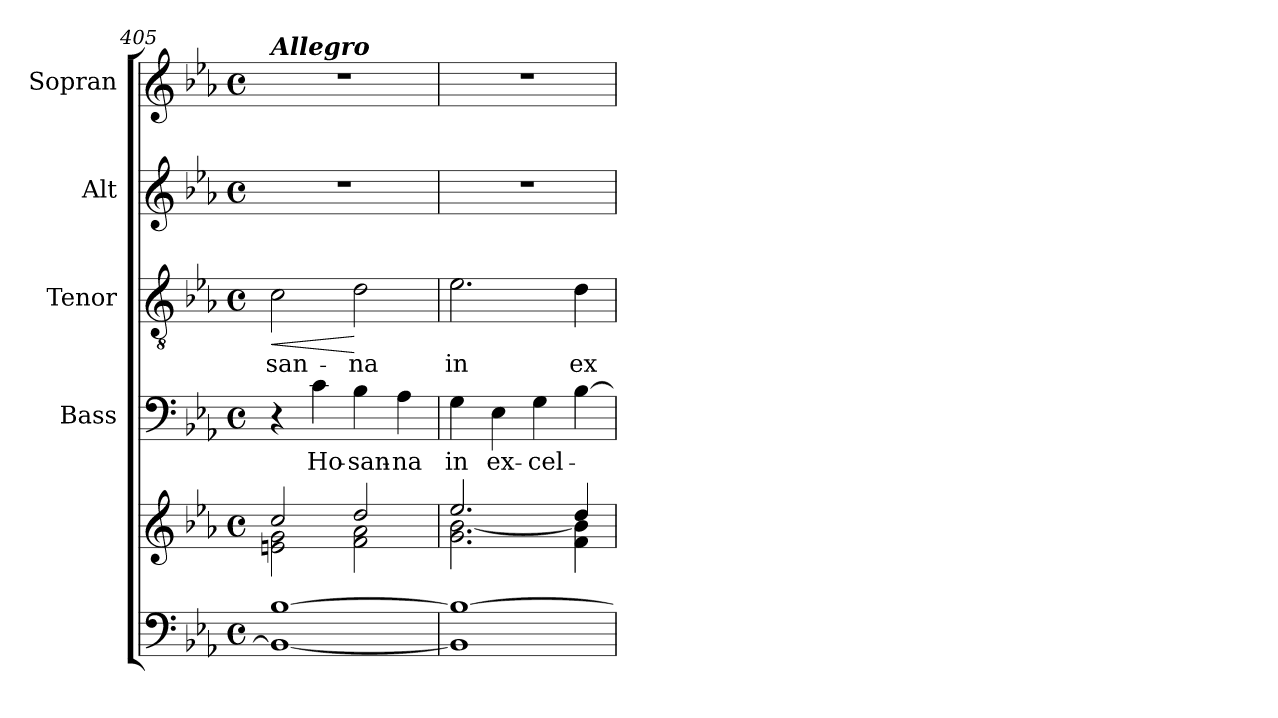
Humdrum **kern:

**kern	**kern	**kern	**text	**kern	**text	**dynam	**kern	**kern
*part5	*part5	*part4	*part4	*part3	*part3	*part3	*part2	*part1
*staff6	*staff5	*staff4	*staff4	*staff3	*staff3	*staff3	*staff2	*staff1
*	*	*I"Bass	*	*I"Tenor	*	*	*I"Alt	*I"Sopran
*	*	*I'B.	*	*I'T.	*	*	*I'A.	*I'S.
*clefF4	*clefG2	*clefF4	*	*clefGv2	*	*	*clefG2	*clefG2
*k[b-e-a-]	*k[b-e-a-]	*k[b-e-a-]	*	*k[b-e-a-]	*	*	*k[b-e-a-]	*k[b-e-a-]
*E-:	*E-:	*E-:	*	*E-:	*	*	*E-:	*E-:
*M4/4	*M4/4	*M4/4	*	*M4/4	*	*	*M4/4	*M4/4
*met(c)	*met(c)	*met(c)	*	*met(c)	*	*	*met(c)	*met(c)
=405	=405	=405	=405	=405	=405	=405	=405	=405
*^	*^	*	*	*	*	*	*	*
!	!	!	!	!	!	!	!	!	!	!LO:TX:a:Bi:t=Allegro
!	!	!	!	!	!	!	!LO:LY:b	!LO:HP:b	!	!
[>1B-	1BB-_	2cc/	2en\ 2g\	4r	.	2c\	-san-	<	1r	1r
!	!	!	!	!	!LO:LY:b	!	!	!	!	!
.	.	.	.	4c\	Ho-	.	.	.	.	.
!	!	!	!	!	!LO:LY:b	!	!LO:LY:b	!	!	!
.	.	2dd/	2f\ 2a-\	4B-\	-san-	2d\	-na	[	.	.
!	!	!	!	!	!LO:LY:b	!	!	!	!	!
.	.	.	.	4A-\	-na	.	.	.	.	.
!!LO:PB:g=z
=406	=406	=406	=406	=406	=406	=406	=406	=406	=406	=406
!	!	!	!	!	!LO:LY:b	!	!LO:LY:b	!	!	!
1B-_	1BB-]	2.ee-/	2.g\ [<2.b-\	4G\	in	2.e-\	in	.	1r	1r
!	!	!	!	!	!LO:LY:b	!	!	!	!	!
.	.	.	.	4E-\	ex-	.	.	.	.	.
!	!	!	!	!	!LO:LY:b	!	!	!	!	!
.	.	.	.	4G\	-cel-	.	.	.	.	.
!	!	!	!	!	!	!	!LO:LY:b	!	!	!
.	.	4dd/	4f\ 4b-\]	[4B-\	.	4d\	ex-	.	.	.
*v	*v	*	*	*	*	*	*	*	*	*
*	*v	*v	*	*	*	*	*	*	*
=	=	=	=	=	=	=	=	=
*-	*-	*-	*-	*-	*-	*-	*-	*-
